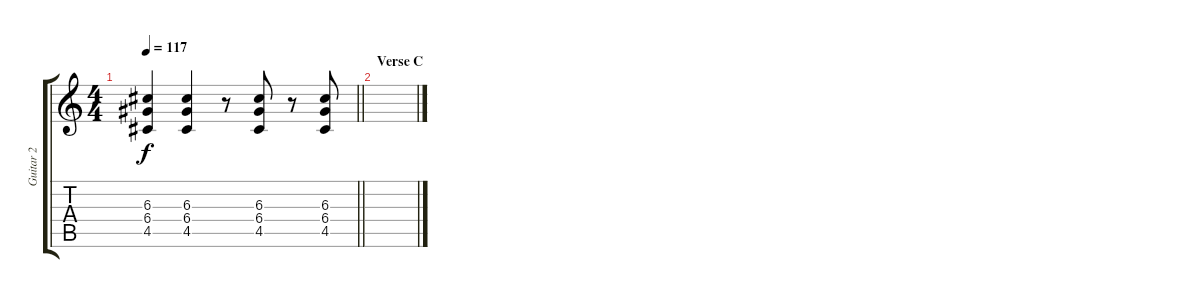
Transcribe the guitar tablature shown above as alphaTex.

\track ("Guitar 2" "Guitar 2") {instrument distortionguitar}
\staff {score tabs}
\tuning (E4 B3 G3 D3 A2 E2) {hide}
\ts (4 4)
\tempo 117
\clef g2
\barLineRight lightlight
\ks c
(6.3{t} 6.4{t} 4.5{t}).4{dy f} (6.3 6.4 4.5).4 r.8 (6.3 6.4 4.5).8 r.8 (6.3 6.4 4.5).8 |
\section ("" "Verse C")
